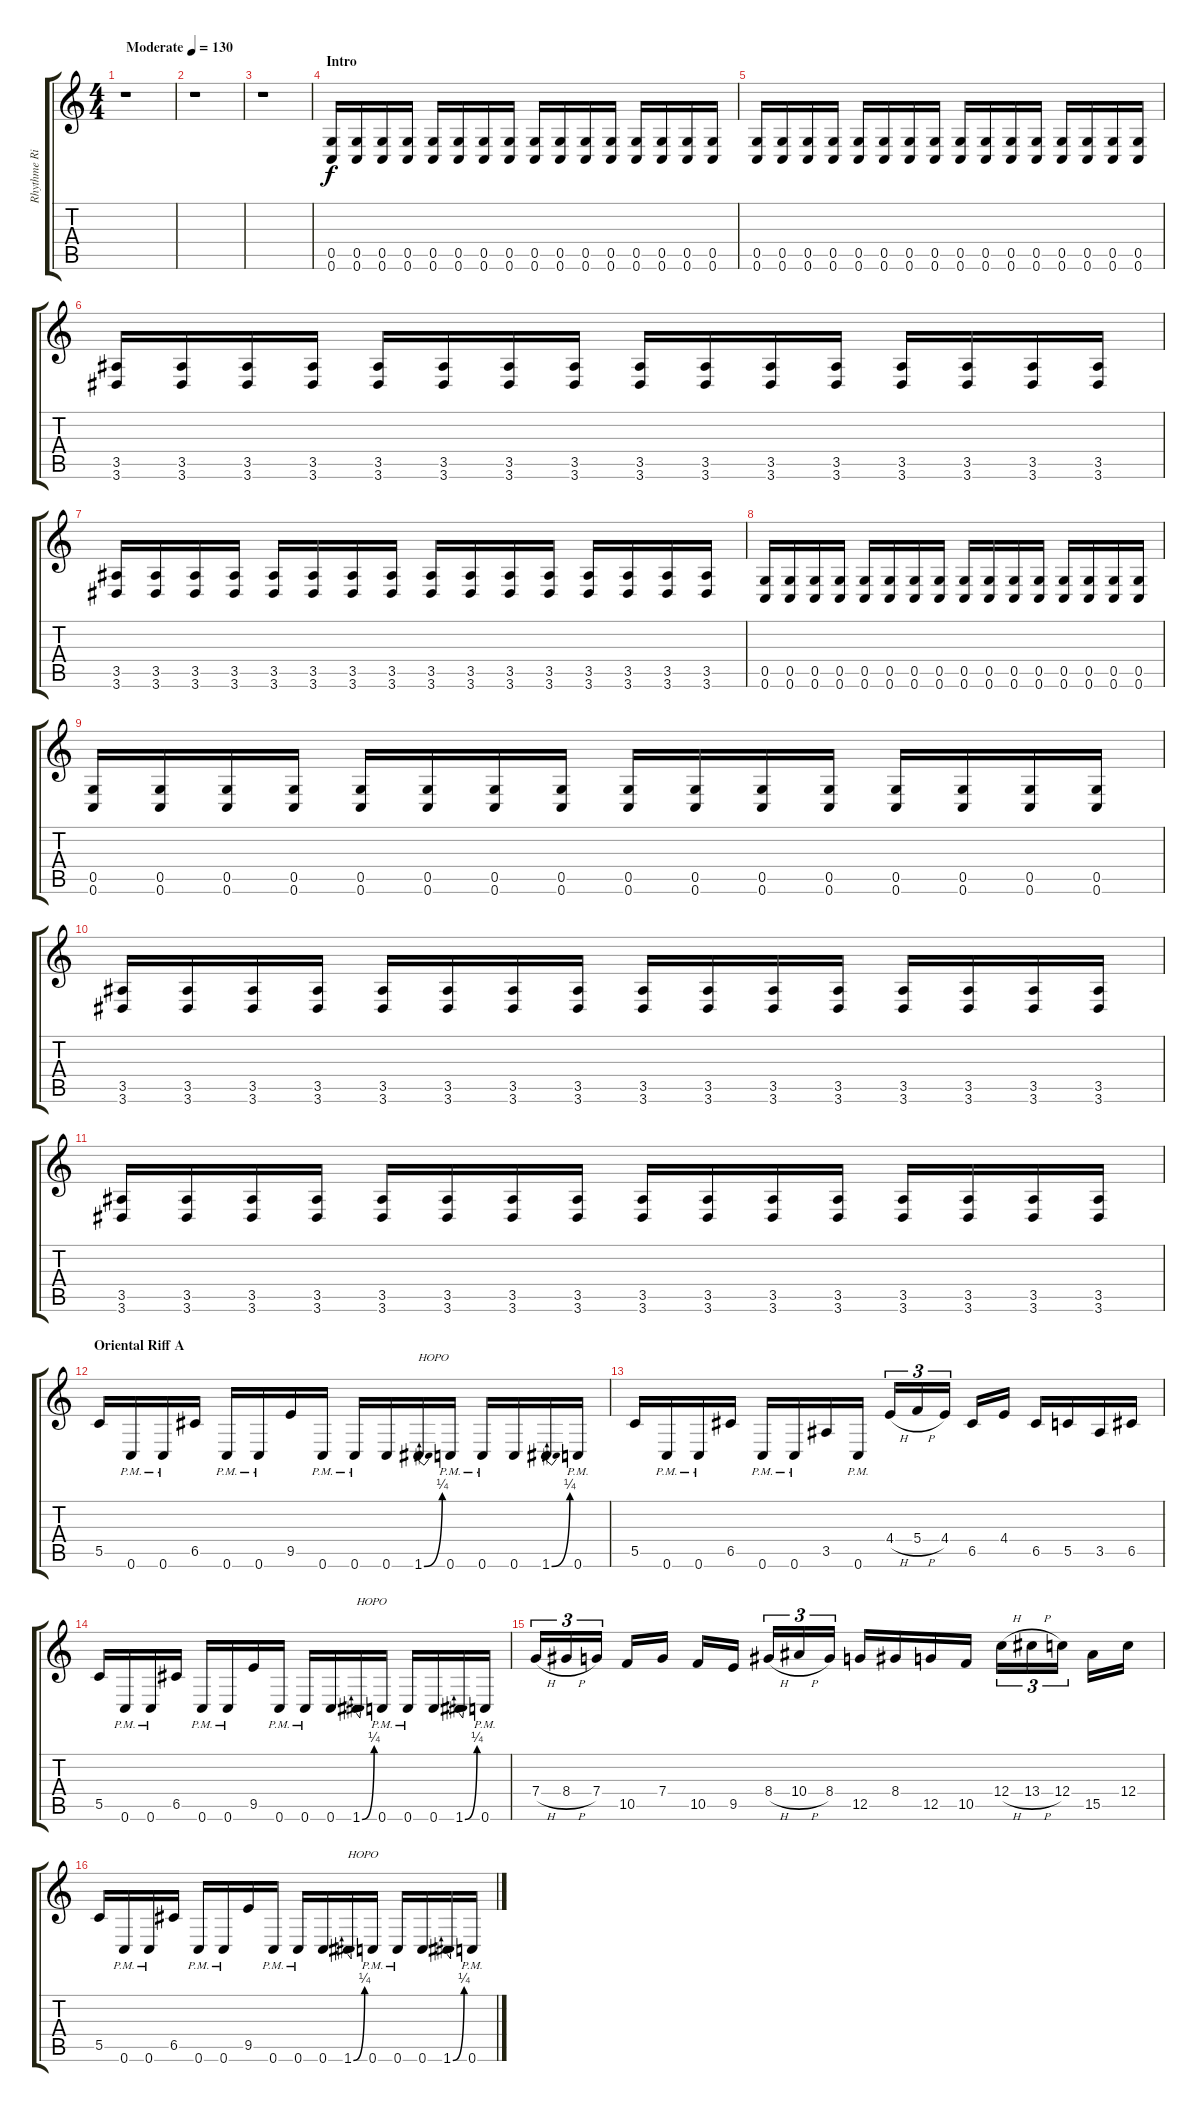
\track ("Rhythme Right" "Rhythme Ri") {instrument distortionguitar}
\staff {score tabs}
\tuning (D4 A3 F3 C3 G2 C2) {hide}
\ts (4 4)
\tempo (130 "Moderate")
\clef g2
\ks c
r.1{dy f instrument distortionguitar} |
r.1 |
r.1 |
\section ("" "Intro")
(0.5 0.6).16 (0.5 0.6).16 (0.5 0.6).16 (0.5 0.6).16 (0.5 0.6).16 (0.5 0.6).16 (0.5 0.6).16 (0.5 0.6).16 (0.5 0.6).16 (0.5 0.6).16 (0.5 0.6).16 (0.5 0.6).16 (0.5 0.6).16 (0.5 0.6).16 (0.5 0.6).16 (0.5 0.6).16 |
(0.5 0.6).16 (0.5 0.6).16 (0.5 0.6).16 (0.5 0.6).16 (0.5 0.6).16 (0.5 0.6).16 (0.5 0.6).16 (0.5 0.6).16 (0.5 0.6).16 (0.5 0.6).16 (0.5 0.6).16 (0.5 0.6).16 (0.5 0.6).16 (0.5 0.6).16 (0.5 0.6).16 (0.5 0.6).16 |
(3.5 3.6).16 (3.5 3.6).16 (3.5 3.6).16 (3.5 3.6).16 (3.5 3.6).16 (3.5 3.6).16 (3.5 3.6).16 (3.5 3.6).16 (3.5 3.6).16 (3.5 3.6).16 (3.5 3.6).16 (3.5 3.6).16 (3.5 3.6).16 (3.5 3.6).16 (3.5 3.6).16 (3.5 3.6).16 |
(3.5 3.6).16 (3.5 3.6).16 (3.5 3.6).16 (3.5 3.6).16 (3.5 3.6).16 (3.5 3.6).16 (3.5 3.6).16 (3.5 3.6).16 (3.5 3.6).16 (3.5 3.6).16 (3.5 3.6).16 (3.5 3.6).16 (3.5 3.6).16 (3.5 3.6).16 (3.5 3.6).16 (3.5 3.6).16 |
(0.5 0.6).16 (0.5 0.6).16 (0.5 0.6).16 (0.5 0.6).16 (0.5 0.6).16 (0.5 0.6).16 (0.5 0.6).16 (0.5 0.6).16 (0.5 0.6).16 (0.5 0.6).16 (0.5 0.6).16 (0.5 0.6).16 (0.5 0.6).16 (0.5 0.6).16 (0.5 0.6).16 (0.5 0.6).16 |
(0.5 0.6).16 (0.5 0.6).16 (0.5 0.6).16 (0.5 0.6).16 (0.5 0.6).16 (0.5 0.6).16 (0.5 0.6).16 (0.5 0.6).16 (0.5 0.6).16 (0.5 0.6).16 (0.5 0.6).16 (0.5 0.6).16 (0.5 0.6).16 (0.5 0.6).16 (0.5 0.6).16 (0.5 0.6).16 |
(3.5 3.6).16 (3.5 3.6).16 (3.5 3.6).16 (3.5 3.6).16 (3.5 3.6).16 (3.5 3.6).16 (3.5 3.6).16 (3.5 3.6).16 (3.5 3.6).16 (3.5 3.6).16 (3.5 3.6).16 (3.5 3.6).16 (3.5 3.6).16 (3.5 3.6).16 (3.5 3.6).16 (3.5 3.6).16 |
(3.5 3.6).16 (3.5 3.6).16 (3.5 3.6).16 (3.5 3.6).16 (3.5 3.6).16 (3.5 3.6).16 (3.5 3.6).16 (3.5 3.6).16 (3.5 3.6).16 (3.5 3.6).16 (3.5 3.6).16 (3.5 3.6).16 (3.5 3.6).16 (3.5 3.6).16 (3.5 3.6).16 (3.5 3.6).16 |
\section ("" "Oriental Riff A")
5.5.16 0.6{pm}.16 0.6{pm}.16 6.5.16 0.6{pm}.16 0.6{pm}.16 9.5.16 0.6{pm}.16 0.6{pm}.16 0.6.16 1.6{be (bend 0 0 60 1)}.16{txt "HOPO"} 0.6{pm}.16 0.6{pm}.16 0.6.16 1.6{be (bend 0 0 60 1)}.16 0.6{pm}.16 |
5.5.16 0.6{pm}.16 0.6{pm}.16 6.5.16 0.6{pm}.16 0.6{pm}.16 3.5.16 0.6{pm}.16 4.4{h}.16{tu (3 2)} 5.4{h}.16{tu (3 2)} 4.4.16{tu (3 2)} 6.5.16 4.4.16 6.5.16 5.5.16 3.5.16 6.5.16 |
5.5.16 0.6{pm}.16 0.6{pm}.16 6.5.16 0.6{pm}.16 0.6{pm}.16 9.5.16 0.6{pm}.16 0.6{pm}.16 0.6.16 1.6{be (bend 0 0 60 1)}.16{txt "HOPO"} 0.6{pm}.16 0.6{pm}.16 0.6.16 1.6{be (bend 0 0 60 1)}.16 0.6{pm}.16 |
7.4{h}.16{tu (3 2)} 8.4{h}.16{tu (3 2)} 7.4.16{tu (3 2)} 10.5.16 7.4.16 10.5.16 9.5.16 8.4{h}.16{tu (3 2)} 10.4{h}.16{tu (3 2)} 8.4.16{tu (3 2)} 12.5.16 8.4.16 12.5.16 10.5.16 12.4{h}.16{tu (3 2)} 13.4{h}.16{tu (3 2)} 12.4.16{tu (3 2)} 15.5.16 12.4.16 |
5.5.16 0.6{pm}.16 0.6{pm}.16 6.5.16 0.6{pm}.16 0.6{pm}.16 9.5.16 0.6{pm}.16 0.6{pm}.16 0.6.16 1.6{be (bend 0 0 60 1)}.16{txt "HOPO"} 0.6{pm}.16 0.6{pm}.16 0.6.16 1.6{be (bend 0 0 60 1)}.16 0.6{pm}.16
